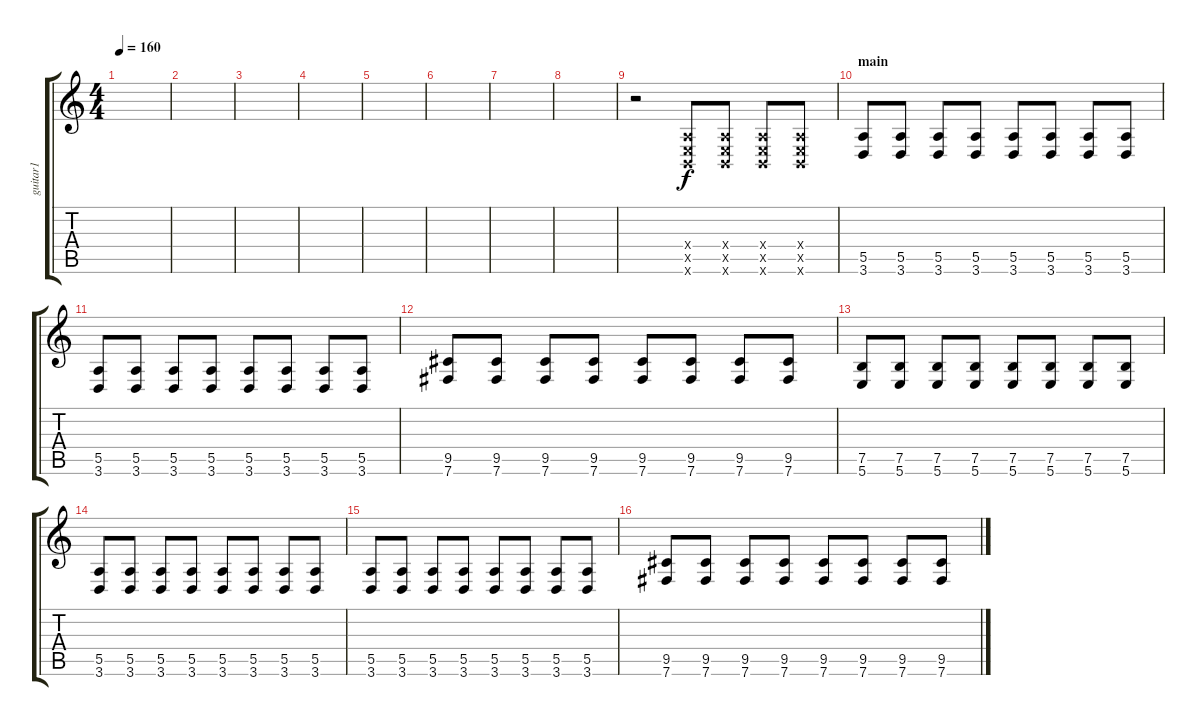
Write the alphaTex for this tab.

\track ("guitar1" "guitar1") {instrument distortionguitar}
\staff {score tabs}
\tuning (B3 Gb3 D3 A2 E2 B1) {hide}
\ts (4 4)
\tempo 160
\clef g2
\ks c
|
|
|
|
|
|
|
|
r.2 (0.4{x} 0.5{x} 0.6{x}).8 (0.4{x} 0.5{x} 0.6{x}).8 (0.4{x} 0.5{x} 0.6{x}).8 (0.4{x} 0.5{x} 0.6{x}).8 |
\section ("" "main")
(5.5 3.6).8 (5.5 3.6).8 (5.5 3.6).8 (5.5 3.6).8 (5.5 3.6).8 (5.5 3.6).8 (5.5 3.6).8 (5.5 3.6).8 |
(5.5 3.6).8 (5.5 3.6).8 (5.5 3.6).8 (5.5 3.6).8 (5.5 3.6).8 (5.5 3.6).8 (5.5 3.6).8 (5.5 3.6).8 |
(9.5 7.6).8 (9.5 7.6).8 (9.5 7.6).8 (9.5 7.6).8 (9.5 7.6).8 (9.5 7.6).8 (9.5 7.6).8 (9.5 7.6).8 |
(7.5 5.6).8 (7.5 5.6).8 (7.5 5.6).8 (7.5 5.6).8 (7.5 5.6).8 (7.5 5.6).8 (7.5 5.6).8 (7.5 5.6).8 |
(5.5 3.6).8 (5.5 3.6).8 (5.5 3.6).8 (5.5 3.6).8 (5.5 3.6).8 (5.5 3.6).8 (5.5 3.6).8 (5.5 3.6).8 |
(5.5 3.6).8 (5.5 3.6).8 (5.5 3.6).8 (5.5 3.6).8 (5.5 3.6).8 (5.5 3.6).8 (5.5 3.6).8 (5.5 3.6).8 |
(9.5 7.6).8 (9.5 7.6).8 (9.5 7.6).8 (9.5 7.6).8 (9.5 7.6).8 (9.5 7.6).8 (9.5 7.6).8 (9.5 7.6).8
